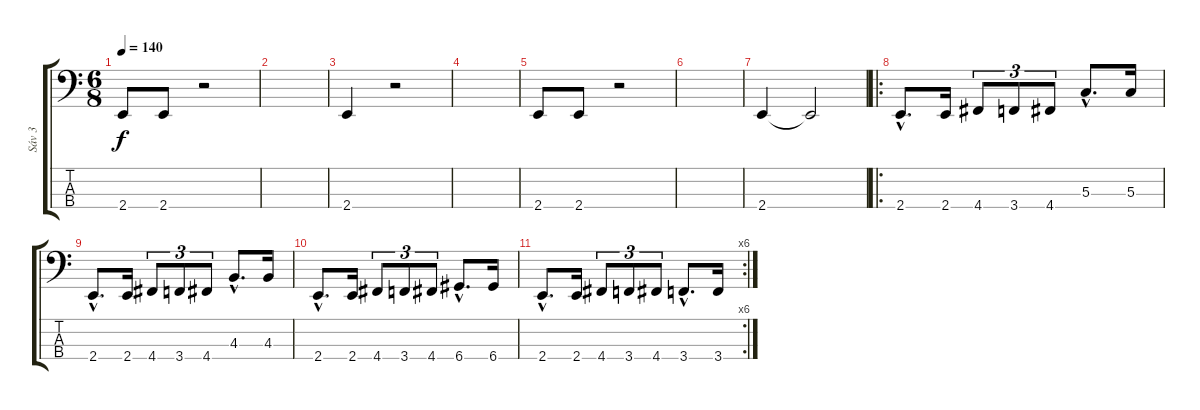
\track ("Sáv 3" "Sáv 3") {instrument electricbasspick}
\staff {score tabs}
\tuning (F2 C2 G1 D1) {hide}
\ts (6 8)
\tempo 140
\clef f4
\ks c
2.4.8{dy f} 2.4.8 r.2 |
|
2.4.4 r.2 |
|
2.4.8 2.4.8 r.2 |
|
2.4.4 2.4{t}.2 |
\ro
2.4{hac}.8{d} 2.4.16 4.4.8{tu (3 2)} 3.4.8{tu (3 2)} 4.4.8{tu (3 2)} 5.3{hac}.8{d} 5.3.16 |
2.4{hac}.8{d} 2.4.16 4.4.8{tu (3 2)} 3.4.8{tu (3 2)} 4.4.8{tu (3 2)} 4.3{hac}.8{d} 4.3.16 |
2.4{hac}.8{d} 2.4.16 4.4.8{tu (3 2)} 3.4.8{tu (3 2)} 4.4.8{tu (3 2)} 6.4{hac}.8{d} 6.4.16 |
\rc 6
2.4{hac}.8{d} 2.4.16 4.4.8{tu (3 2)} 3.4.8{tu (3 2)} 4.4.8{tu (3 2)} 3.4{hac}.8{d} 3.4.16
